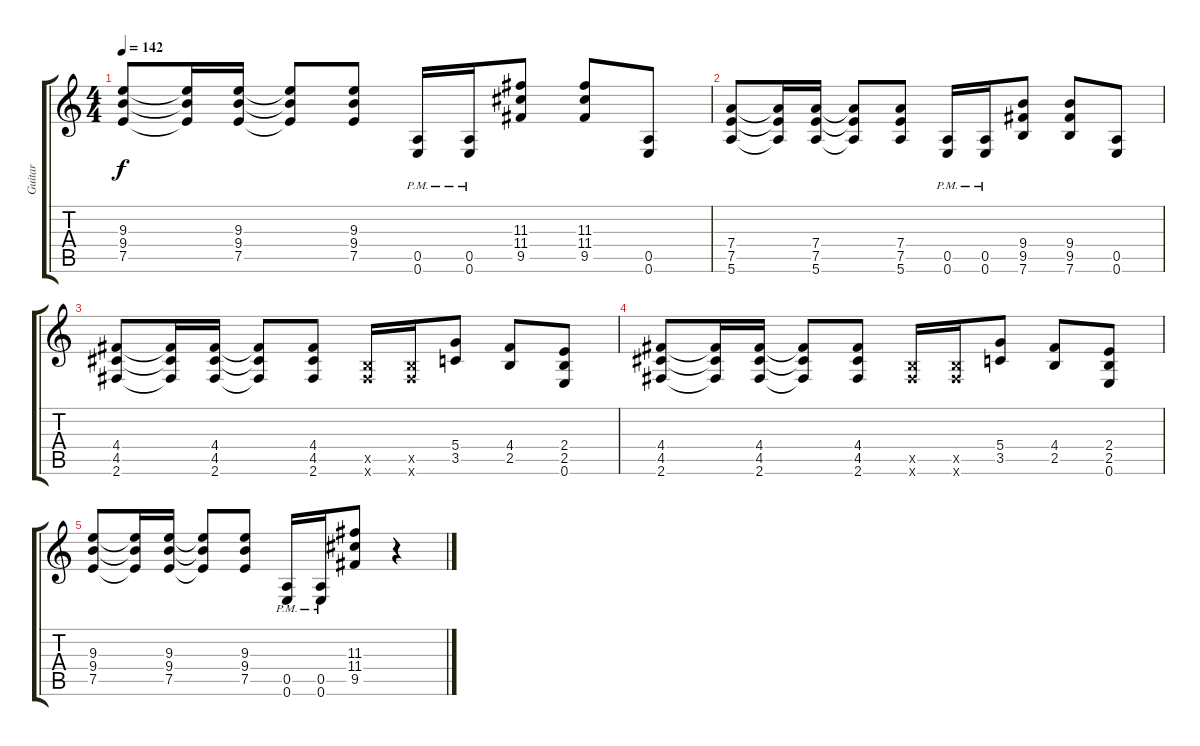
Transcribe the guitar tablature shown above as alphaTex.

\track ("Guitar" "Guitar") {instrument overdrivenguitar}
\staff {score tabs}
\tuning (E4 B3 G3 D3 A2 E2) {hide}
\ts (4 4)
\tempo 142
\clef g2
\ks c
(9.3 9.4 7.5).8{dy f} (9.3{t} 9.4{t} 7.5{t}).16 (9.3 9.4 7.5).16 (9.3{t} 9.4{t} 7.5{t}).8 (9.3 9.4 7.5).8 (0.5{pm} 0.6{pm}).16 (0.5{pm} 0.6{pm}).16 (11.3 11.4 9.5).8 (11.3 11.4 9.5).8 (0.5 0.6).8 |
(7.4 7.5 5.6).8 (7.4{t} 7.5{t} 5.6{t}).16 (7.4 7.5 5.6).16 (7.4{t} 7.5{t} 5.6{t}).8 (7.4 7.5 5.6).8 (0.5{pm} 0.6{pm}).16 (0.5{pm} 0.6{pm}).16 (9.4 9.5 7.6).8 (9.4 9.5 7.6).8 (0.5 0.6).8 |
(4.4 4.5 2.6).8 (4.4{t} 4.5{t} 2.6{t}).16 (4.4 4.5 2.6).16 (4.4{t} 4.5{t} 2.6{t}).8 (4.4 4.5 2.6).8 (2.5{x} 2.6{x}).16 (2.5{x} 2.6{x}).16 (5.4 3.5).8 (4.4 2.5).8 (2.4 2.5 0.6).8 |
(4.4 4.5 2.6).8 (4.4{t} 4.5{t} 2.6{t}).16 (4.4 4.5 2.6).16 (4.4{t} 4.5{t} 2.6{t}).8 (4.4 4.5 2.6).8 (2.5{x} 2.6{x}).16 (2.5{x} 2.6{x}).16 (5.4 3.5).8 (4.4 2.5).8 (2.4 2.5 0.6).8 |
(9.3 9.4 7.5).8 (9.3{t} 9.4{t} 7.5{t}).16 (9.3 9.4 7.5).16 (9.3{t} 9.4{t} 7.5{t}).8 (9.3 9.4 7.5).8 (0.5{pm} 0.6{pm}).16 (0.5{pm} 0.6{pm}).16 (11.3 11.4 9.5).8 r.4
